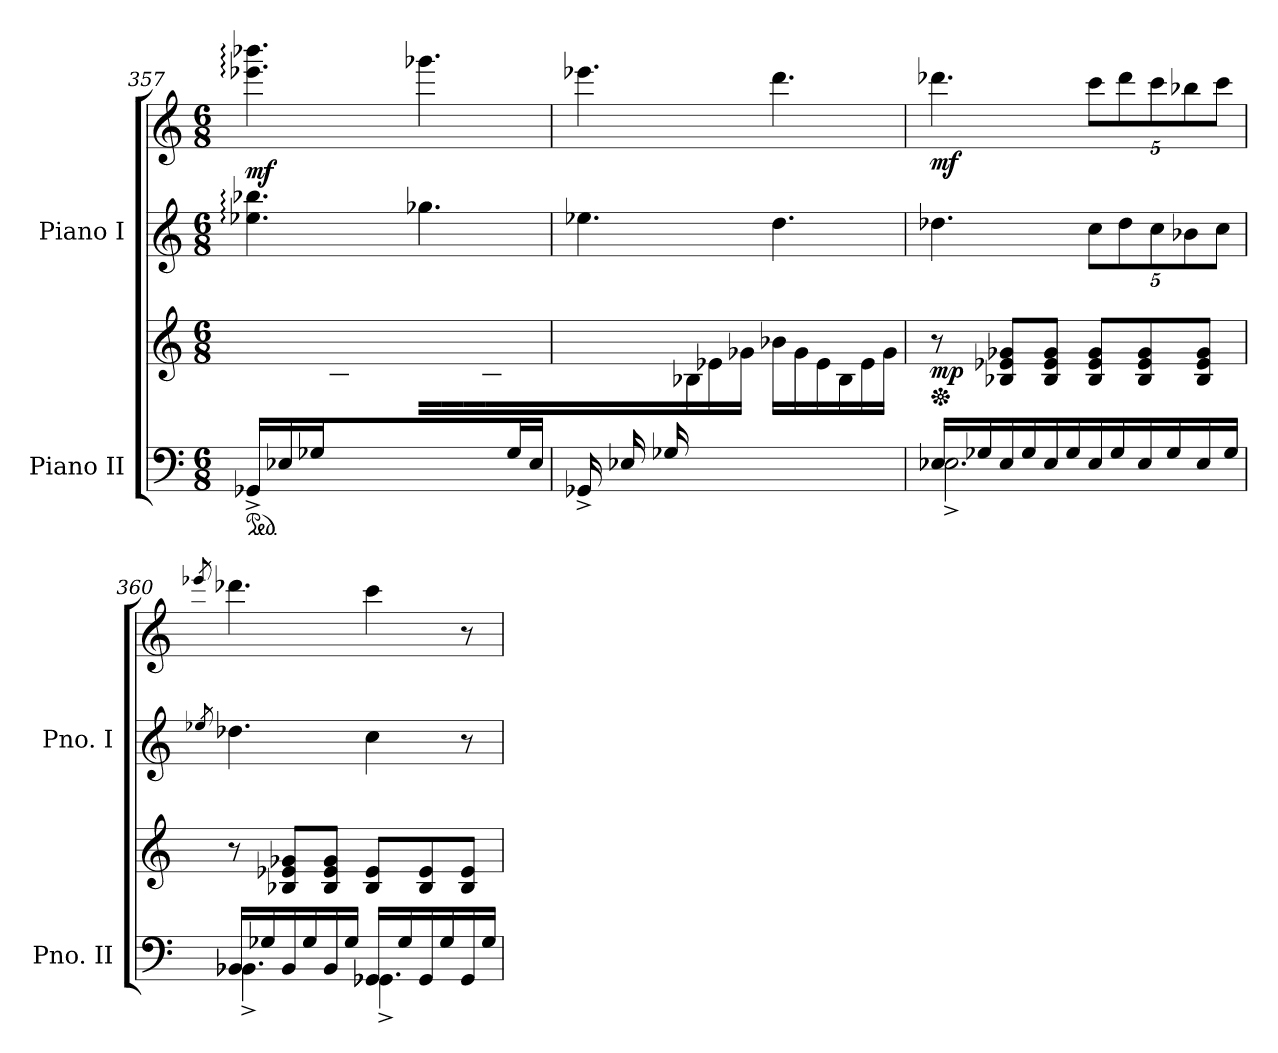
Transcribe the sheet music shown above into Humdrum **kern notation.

**kern	**kern	**dynam	**kern	**kern	**dynam
*part2	*part2	*part2	*part1	*part1	*part1
*staff4	*staff3	*staff3/4	*staff2	*staff1	*staff1/2
*I"Piano II	*	*	*I"Piano I	*	*
*I'Pno. II	*	*	*I'Pno. I	*	*
*clefF4	*clefG2	*	*clefG2	*clefG2	*
*k[]	*k[]	*	*k[]	*k[]	*
*M6/8	*M6/8	*	*M6/8	*M6/8	*
*ped	*	*	*	*	*
=357	=357	=357	=357	=357	=357
*	*^	*	*	*	*
!	!	!	!	!	!	!LO:DY:a=2
16GG-X^/LL	2.ryy	8.ryy	.	4.ee-X\: 4.bb-X\:	4.eee-X\: 4.bbb-X\:	mf
16E-X/	.	.	.	.	.	.
16G-X/	.	.	.	.	.	.
4..ryy	.	16B-X\	.	.	.	.
.	.	16e-X\	.	.	.	.
.	.	16g-X\JJ	.	.	.	.
.	.	16b-X\LL	.	4.gg-X\	4.ggg-X\	.
.	.	16g-\	.	.	.	.
.	.	16e-\	.	.	.	.
.	.	16B-\	.	.	.	.
16G-/	.	8ryy	.	.	.	.
16E-/JJ	.	.	.	.	.	.
=358	=358	=358	=358	=358	=358	=358
16GG-X^/LL	2.ryy	8.ryy	.	4.ee-X\	4.eee-X\	.
16E-X/	.	.	.	.	.	.
16G-X/	.	.	.	.	.	.
2ryy	.	16B-X\	.	.	.	.
.	.	16e-X\	.	.	.	.
.	.	16g-X\JJ	.	.	.	.
.	.	16b-X\LL	.	4.dd\	4.ddd\	.
.	.	16g-\	.	.	.	.
.	.	16e-\	.	.	.	.
.	.	16B-\	.	.	.	.
.	.	16e-\	.	.	.	.
16ryy	.	16g-\JJ	.	.	.	.
*	*v	*v	*	*	*	*
!!LO:LB:g=z
=359	=359	=359	=359	=359	=359
*^	*	*	*	*	*
*	*	*Xped	*	*	*	*
*v	*v	*	*	*	*	*
*	*	*	*	*MM165	*
*^	*^	*	*	*	*
!	!	!	!	!LO:DY:b	!	!	!LO:DY:b
*	*	*v	*v	*	*	*	*
16E-X/LL	2.E-^\	8r	mp	4.dd-X\	4.ddd-X\	mf
16G-X/	.	.	.	.	.	.
16E-/	.	8B-X/ 8e-X/ 8g-X/L	.	.	.	.
16G-/	.	.	.	.	.	.
16E-/	.	8B-/ 8e-/ 8g-/J	.	.	.	.
16G-/	.	.	.	.	.	.
*	*	*	*	*Xbrackettup	*Xbrackettup	*
16E-/	.	8B-/ 8e-/ 8g-/L	.	40%3cc\L	40%3ccc\L	.
16G-/	.	.	.	.	.	.
.	.	.	.	40%3dd-\	40%3ddd-\	.
16E-/	.	8B-/ 8e-/ 8g-/	.	.	.	.
.	.	.	.	40%3cc\	40%3ccc\	.
16G-/	.	.	.	.	.	.
.	.	.	.	40%3b-X\	40%3bb-X\	.
16E-/	.	8B-/ 8e-/ 8g-/J	.	.	.	.
.	.	.	.	40%3cc\J	40%3ccc\J	.
16G-/JJ	.	.	.	.	.	.
=360	=360	=360	=360	=360	=360	=360
.	.	.	.	8qee-X/	8qeee-X/	.
16BB-X/LL	4.BB-^\	8r	.	4.dd-X\	4.ddd-X\	.
16G-X/	.	.	.	.	.	.
16BB-/	.	8B-X/ 8e-X/ 8g-X/L	.	.	.	.
16G-/	.	.	.	.	.	.
16BB-/	.	8B-/ 8e-/ 8g-/J	.	.	.	.
16G-/JJ	.	.	.	.	.	.
16GG-X/LL	4.GG-^\	8B-/ 8e-/L	.	4cc\	4ccc\	.
16G-/	.	.	.	.	.	.
16GG-/	.	8B-/ 8e-/	.	.	.	.
16G-/	.	.	.	.	.	.
16GG-/	.	8B-/ 8e-/J	.	8r	8r	.
16G-/JJ	.	.	.	.	.	.
*v	*v	*	*	*	*	*
=	=	=	=	=	=
*-	*-	*-	*-	*-	*-
